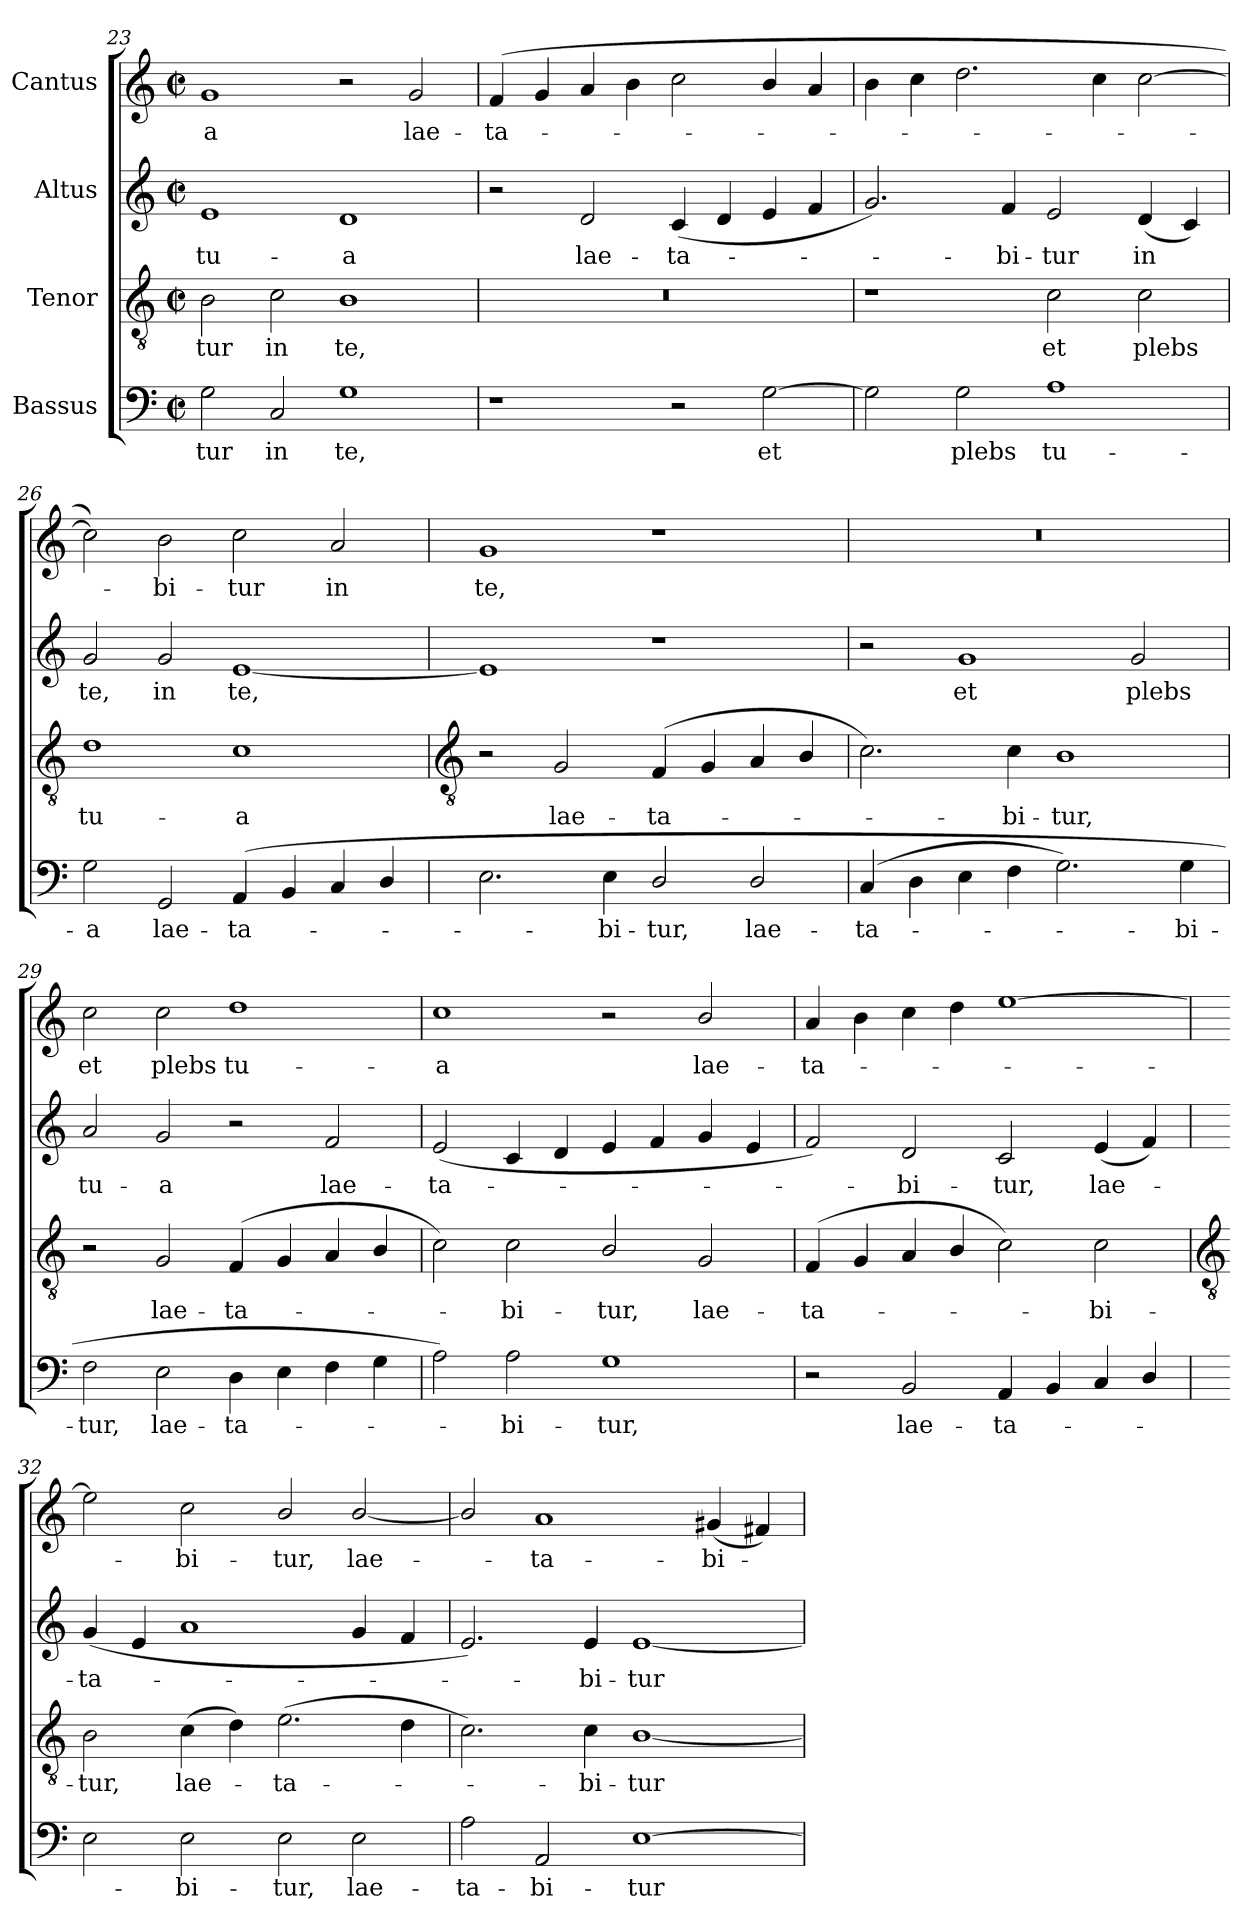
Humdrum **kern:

**kern	**text	**kern	**text	**kern	**text	**kern	**text
*part4	*part4	*part3	*part3	*part2	*part2	*part1	*part1
*staff4	*staff4	*staff3	*staff3	*staff2	*staff2	*staff1	*staff1
*I"Bassus	*	*I"Tenor	*	*I"Altus	*	*I"Cantus	*
*clefF4	*	*clefGv2	*	*clefG2	*	*clefG2	*
*k[]	*	*k[]	*	*k[]	*	*k[]	*
*C:	*	*C:	*	*C:	*	*C:	*
*M4/2	*	*M4/2	*	*M4/2	*	*M4/2	*
*met(c|)	*	*met(c|)	*	*met(c|)	*	*met(c|)	*
=23	=23	=23	=23	=23	=23	=23	=23
!	!LO:LY:b	!	!LO:LY:b	!	!LO:LY:b	!	!LO:LY:b
2G	-tur	2B	-tur	1e	tu-	1g	-a
!	!LO:LY:b	!	!LO:LY:b	!	!	!	!
2C	in	2c	in	.	.	.	.
!	!LO:LY:b	!	!LO:LY:b	!	!LO:LY:b	!	!
1G	te,	1B	te,	1d	-a	2r	.
!	!	!	!	!	!	!	!LO:LY:b
.	.	.	.	.	.	2g	lae-
=24	=24	=24	=24	=24	=24	=24	=24
!	!	!	!	!	!	!	!LO:LY:b
1r	.	0r	.	2r	.	(<4f	-ta-
.	.	.	.	.	.	4g	.
!	!	!	!	!	!LO:LY:b	!	!
.	.	.	.	2d	lae-	4a	.
.	.	.	.	.	.	4b	.
!	!	!	!	!	!LO:LY:b	!	!
2r	.	.	.	(<4c	-ta-	2cc	.
.	.	.	.	4d	.	.	.
!	!LO:LY:b	!	!	!	!	!	!
[2G	et	.	.	4e	.	4b/	.
.	.	.	.	4f	.	4a	.
=25	=25	=25	=25	=25	=25	=25	=25
2G]	.	1r	.	2.g)	.	4b	.
.	.	.	.	.	.	4cc	.
!	!LO:LY:b	!	!	!	!	!	!
2G	plebs	.	.	.	.	2.dd	.
!	!	!	!	!	!LO:LY:b	!	!
.	.	.	.	4f	bi-	.	.
!	!LO:LY:b	!	!LO:LY:b	!	!LO:LY:b	!	!
1A	tu-	2c	et	2e	-tur	.	.
.	.	.	.	.	.	4cc	.
!	!	!	!LO:LY:b	!	!LO:LY:b	!	!
.	.	2c	plebs	(<4d	in	[2cc	.
.	.	.	.	4c)	.	.	.
=26	=26	=26	=26	=26	=26	=26	=26
!	!LO:LY:b	!	!LO:LY:b	!	!LO:LY:b	!	!
2G	-a	1d	tu-	2g	te,	2cc])	.
!	!LO:LY:b	!	!	!	!LO:LY:b	!	!LO:LY:b
2GG	lae-	.	.	2g	in	2b	bi-
!	!LO:LY:b	!	!LO:LY:b	!	!LO:LY:b	!	!LO:LY:b
(>4AA	-ta-	1c	-a	[1e	te,	2cc	-tur
4BB	.	.	.	.	.	.	.
!	!	!	!	!	!	!	!LO:LY:b
4C	.	.	.	.	.	2a	in
4D/	.	.	.	.	.	.	.
!!LO:LB:g=z
=27	=27	=27	=27	=27	=27	=27	=27
*	*	*clefGv2	*	*	*	*	*
!	!	!	!	!	!	!	!LO:LY:b
2.E	.	2r	.	1e]	.	1g	te,
!	!	!	!LO:LY:b	!	!	!	!
.	.	2G	lae-	.	.	.	.
!	!LO:LY:b	!	!	!	!	!	!
4E	bi-	.	.	.	.	.	.
!	!LO:LY:b	!	!LO:LY:b	!	!	!	!
2D/	-tur,	(<4F	-ta-	1r	.	1r	.
.	.	4G	.	.	.	.	.
!	!LO:LY:b	!	!	!	!	!	!
2D/	lae-	4A	.	.	.	.	.
.	.	4B/	.	.	.	.	.
=28	=28	=28	=28	=28	=28	=28	=28
!	!LO:LY:b	!	!	!	!	!	!
(>4C	-ta-	2.c)	.	2r	.	0r	.
4D	.	.	.	.	.	.	.
!	!	!	!	!	!LO:LY:b	!	!
4E	.	.	.	1g	et	.	.
!	!	!	!LO:LY:b	!	!	!	!
4F	.	4c	bi-	.	.	.	.
!	!	!	!LO:LY:b	!	!	!	!
2.G)	.	1B	-tur,	.	.	.	.
!	!	!	!	!	!LO:LY:b	!	!
.	.	.	.	2g	plebs	.	.
!	!LO:LY:b	!	!	!	!	!	!
4G	bi-	.	.	.	.	.	.
=29	=29	=29	=29	=29	=29	=29	=29
!	!LO:LY:b	!	!	!	!LO:LY:b	!	!LO:LY:b
2F	-tur,	2r	.	2a	tu-	2cc	et
!	!LO:LY:b	!	!LO:LY:b	!	!LO:LY:b	!	!LO:LY:b
2E	lae-	2G	lae-	2g	-a	2cc	plebs
!	!LO:LY:b	!	!LO:LY:b	!	!	!	!LO:LY:b
4D	-ta-	(<4F	-ta-	2r	.	1dd	tu-
4E	.	4G	.	.	.	.	.
!	!	!	!	!	!LO:LY:b	!	!
4F	.	4A	.	2f	lae-	.	.
4G	.	4B/	.	.	.	.	.
=30	=30	=30	=30	=30	=30	=30	=30
!	!	!	!	!	!LO:LY:b	!	!LO:LY:b
2A)	.	2c)	.	(<2e	-ta-	1cc	-a
!	!LO:LY:b	!	!LO:LY:b	!	!	!	!
2A	bi-	2c	bi-	4c	.	.	.
.	.	.	.	4d	.	.	.
!	!LO:LY:b	!	!LO:LY:b	!	!	!	!
1G	-tur,	2B/	-tur,	4e	.	2r	.
.	.	.	.	4f	.	.	.
!	!	!	!LO:LY:b	!	!	!	!LO:LY:b
.	.	2G	lae-	4g	.	2b/	lae-
.	.	.	.	4e	.	.	.
=31	=31	=31	=31	=31	=31	=31	=31
!	!	!	!LO:LY:b	!	!	!	!LO:LY:b
2r	.	(<4F	-ta-	2f)	.	4a	-ta-
.	.	4G	.	.	.	4b	.
!	!LO:LY:b	!	!	!	!LO:LY:b	!	!
2BB	lae-	4A	.	2d	bi-	4cc	.
.	.	4B/	.	.	.	4dd	.
!	!LO:LY:b	!	!	!	!LO:LY:b	!	!
4AA	-ta-	2c)	.	2c	-tur,	[1ee	.
4BB	.	.	.	.	.	.	.
!	!	!	!LO:LY:b	!	!LO:LY:b	!	!
4C	.	2c	bi-	(<4e	lae-	.	.
4D/	.	.	.	4f)	.	.	.
!!LO:LB:g=z
=32	=32	=32	=32	=32	=32	=32	=32
*	*	*clefGv2	*	*	*	*	*
!	!	!	!LO:LY:b	!	!LO:LY:b	!	!
2E	.	2B	-tur,	(<4g	ta-	2ee]	.
.	.	.	.	4e	.	.	.
!	!LO:LY:b	!	!LO:LY:b	!	!	!	!LO:LY:b
2E	bi-	(>4c	lae-	1a	.	2cc	bi-
.	.	4d)	.	.	.	.	.
!	!LO:LY:b	!	!LO:LY:b	!	!	!	!LO:LY:b
2E	-tur,	(>2.e	ta-	.	.	2b/	-tur,
!	!LO:LY:b	!	!	!	!	!	!LO:LY:b
2E	lae-	.	.	4g	.	[2b/	lae-
.	.	4d	.	4f	.	.	.
=33	=33	=33	=33	=33	=33	=33	=33
!	!LO:LY:b	!	!	!	!	!	!
2A	-ta-	2.c)	.	2.e)	.	2b/]	.
!	!LO:LY:b	!	!	!	!	!	!LO:LY:b
2AA	-bi-	.	.	.	.	1a	ta-
!	!	!	!LO:LY:b	!	!LO:LY:b	!	!
.	.	4c	bi-	4e	bi-	.	.
!	!LO:LY:b	!	!LO:LY:b	!	!LO:LY:b	!	!
[1E	-tur	[1B/	-tur	[1e	-tur	.	.
!	!	!	!	!	!	!	!LO:LY:b
.	.	.	.	.	.	(<4g#X	-bi-
.	.	.	.	.	.	4f#X)	.
=	=	=	=	=	=	=	=
*-	*-	*-	*-	*-	*-	*-	*-
